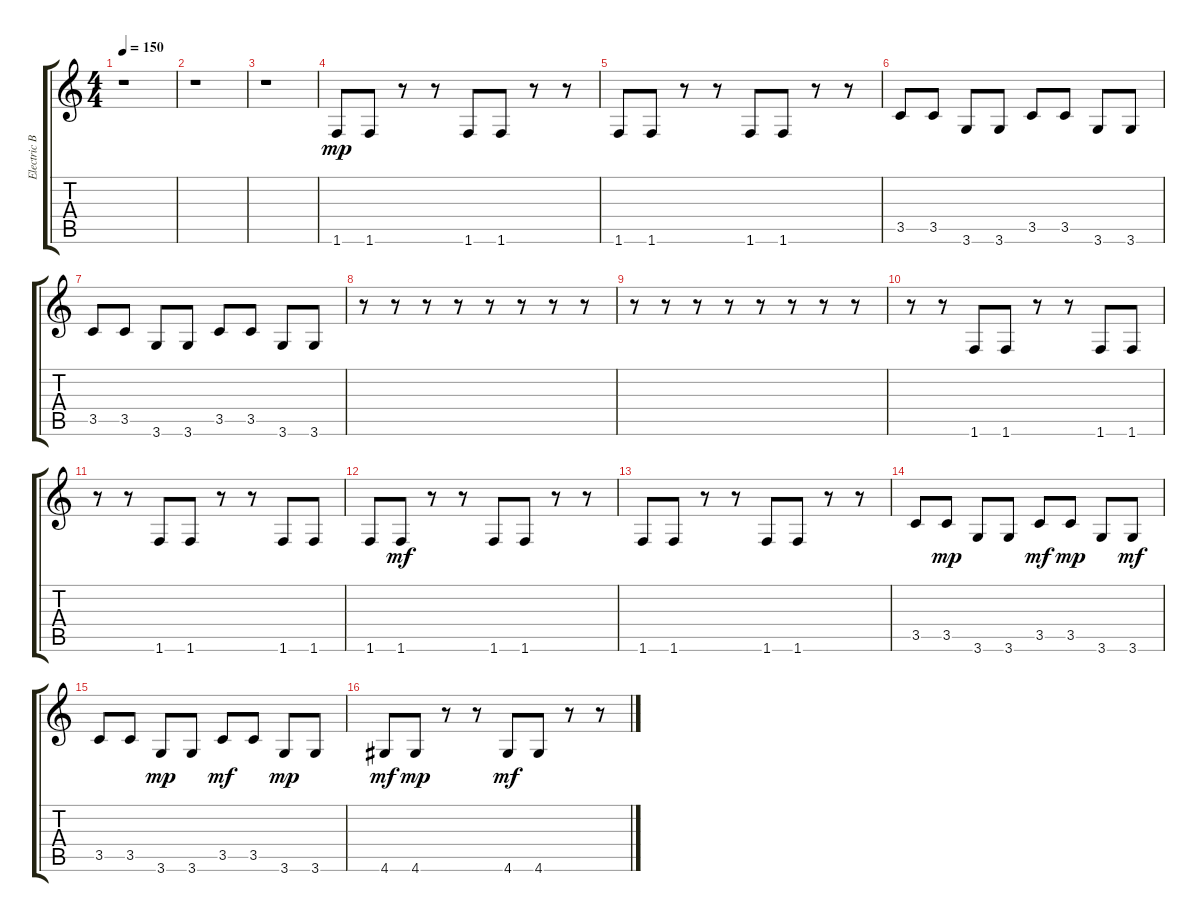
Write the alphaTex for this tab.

\track ("Electric B" "Electric B") {instrument electricbassfinger}
\staff {score tabs}
\tuning (E4 B3 G3 D3 A2 E2) {hide}
\ts (4 4)
\tempo 150
\clef g2
\ks c
r.1{dy mp} |
r.1 |
r.1 |
1.6.8 1.6.8 r.8 r.8 1.6.8 1.6.8 r.8 r.8 |
1.6.8 1.6.8 r.8 r.8 1.6.8 1.6.8 r.8 r.8 |
3.5.8 3.5.8 3.6.8 3.6.8 3.5.8 3.5.8 3.6.8 3.6.8 |
3.5.8 3.5.8 3.6.8 3.6.8 3.5.8 3.5.8 3.6.8 3.6.8 |
r.8 r.8 r.8 r.8 r.8 r.8 r.8 r.8 |
r.8 r.8 r.8 r.8 r.8 r.8 r.8 r.8 |
r.8 r.8 1.6.8 1.6.8 r.8 r.8 1.6.8 1.6.8 |
r.8 r.8 1.6.8 1.6.8 r.8 r.8 1.6.8 1.6.8 |
1.6.8 1.6.8{dy mf} r.8 r.8 1.6.8 1.6.8 r.8 r.8 |
1.6.8 1.6.8 r.8 r.8 1.6.8 1.6.8 r.8 r.8 |
3.5.8 3.5.8{dy mp} 3.6.8 3.6.8 3.5.8{dy mf} 3.5.8{dy mp} 3.6.8 3.6.8{dy mf} |
3.5.8 3.5.8 3.6.8{dy mp} 3.6.8 3.5.8{dy mf} 3.5.8 3.6.8{dy mp} 3.6.8 |
4.6.8{dy mf} 4.6.8{dy mp} r.8 r.8 4.6.8{dy mf} 4.6.8 r.8 r.8
